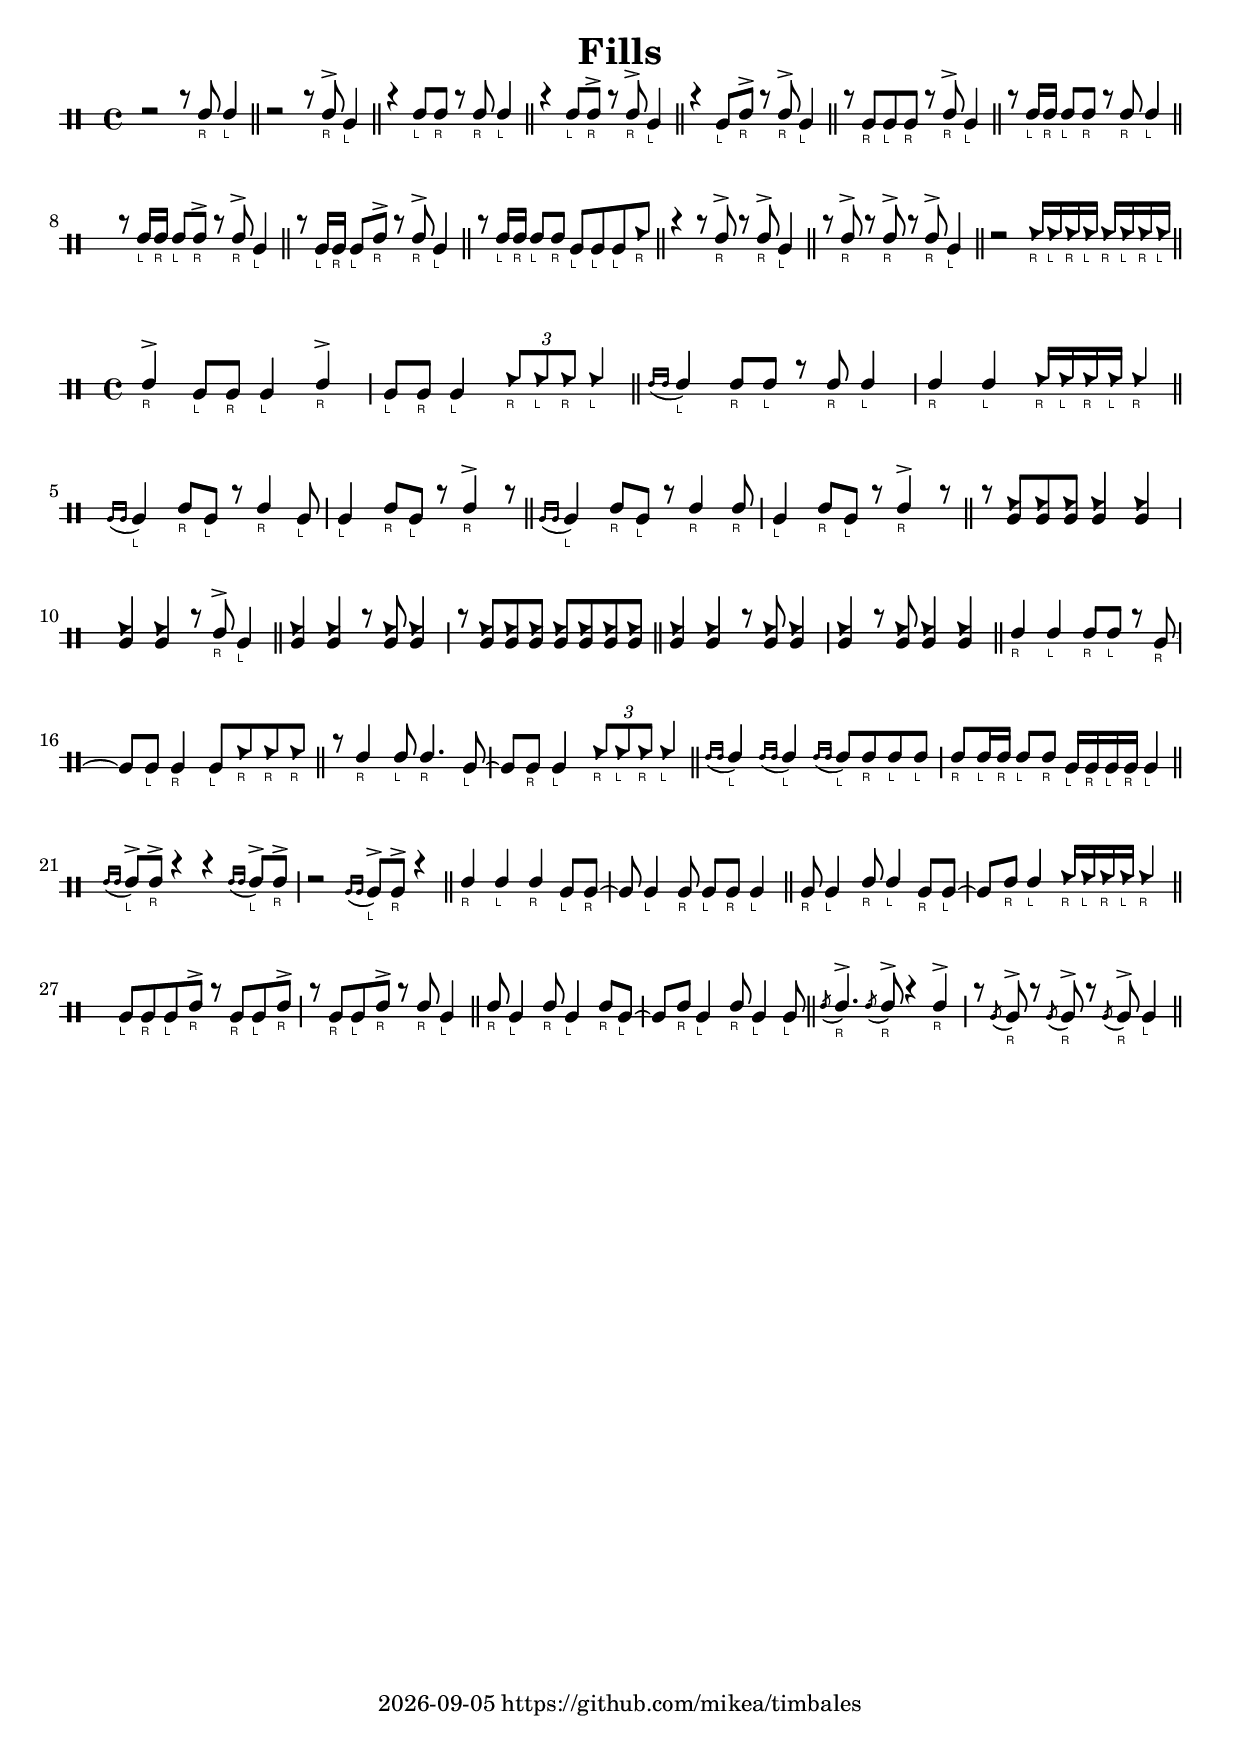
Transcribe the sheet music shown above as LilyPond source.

\version "2.24.2"

\include "common/all.ly"

date = #(strftime "%Y-%m-%d" (localtime (current-time)))

\header {
  title = "Fills"
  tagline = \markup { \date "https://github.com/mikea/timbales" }
}


% one bar

\newTimbalesStaff \newDrumVoice \drummode { 
    r2 r8 timh8_"R" timh4_"L" | \bar "||"
    r2 r8 timh8_"R"^> timl4_"L" | \bar "||"
    r4 timh8_"L" timh8_"R" r8 timh8_"R" timh4_"L" | \bar "||"
    r4 timh8_"L" timh8_"R"^> r8 timh8_"R"^> timl4_"L" | \bar "||"
    r4 timl8_"L" timh8_"R"^> r8 timh8_"R"^> timl4_"L" | \bar "||"
    r8 timl8_"R" timl8_"L" timl8_"R" r8 timh8_"R"^> timl4_"L" | \bar "||"

    r8 timh16_"L" timh16_"R" timh8_"L" timh8_"R" r8 timh8_"R" timh4_"L" | \bar "||"
    r8 timh16_"L" timh16_"R" timh8_"L" timh8_"R"^> r8 timh8_"R"^> timl4_"L" | \bar "||"
    r8 timl16_"L" timl16_"R" timl8_"L" timh8_"R"^> r8 timh8_"R"^> timl4_"L" | \bar "||"
    r8 timh16_"L" timh16_"R" timh8_"L" timh8_"R" timl8_"L" timl8_"L" timl8_"L" cb8_"R" | \bar "||"

    r4  r8 timh8_"R"^>  r8 timh8_"R"^> timl4_"L" | \bar "||"
    r8 timh8_"R"^>  r8 timh8_"R"^>  r8 timh8_"R"^> timl4_"L" | \bar "||"
    r2 cb16_"R" cb16_"L" cb16_"R" cb16_"L" cb16_"R" cb16_"L" cb16_"R" cb16_"L" | \bar "||"
}

% two bars

\newTimbalesStaff \newDrumVoice \drummode { 
    timh4_"R"^> timl8_"L" timl8_"R" timl4_"L" timh4_"R"^> | 
    timl8_"L" timl8_"R" timl4_"L" \tuplet 3/2 { cb8_"R" cb8_"L" cb8_"R" } cb4_"L" | \bar "||" 

    \drag timh4_"L" timh8_"R" timh8_"L" r8 timh8_"R" timh4_"L" | 
    timh4_"R" timh4_"L"  cb16_"R" cb16_"L" cb16_"R" cb16_"L" cb4_"R" | \bar "||" 

    \break

    \drag timl4_"L" timh8_"R" timl8_"L" r8 timh4_"R" timl8_"L" | 
    timl4_"L" timh8_"R" timl8_"L" r8 timh4_"R"^> r8 | \bar "||" 

    \drag timl4_"L" timh8_"R" timl8_"L" r8 timh4_"R" timh8_"R" | 
    timl4_"L" timh8_"R" timl8_"L" r8 timh4_"R"^> r8 | \bar "||" 

    r8 <<timl8 cb8>> <<timl8 cb8>> <<timl8 cb8>> <<timl4 cb4>>  <<timl4 cb4>> |
    <<timl4 cb4>>  <<timl4 cb4>> r8 timh8_"R"^> timl4_"L" | \bar "||" 

    <<timl4 cb4>>  <<timl4 cb4>> r8 <<timl8 cb8>> <<timl4 cb4>> |
    r8 <<timl8 cb8>> <<timl8 cb8>> <<timl8 cb8>> <<timl8 cb8>> <<timl8 cb8>> <<timl8 cb8>> <<timl8 cb8>>  | \bar "||" 

    <<timl4 cb4>>  <<timl4 cb4>> r8 <<timl8 cb8>> <<timl4 cb4>> |
    <<timl4 cb4>> r8 <<timl8 cb8>> <<timl4 cb4>> <<timl4 cb4>> | \bar "||" 

    timh4_"R" timh4_"L" timh8_"R" timh8_"L" r8 timl8_"R"~ |
    timl8 timl8_"L" timl4_"R" timl8_"L" cb8_"R" cb8_"R" cb8_"R" | \bar "||" 

    r8 timh4_"R" timh8_"L" timh4._"R" timl8_"L"~ |
    timl8 timl8_"R" timl4_"L"  \tuplet 3/2 { cb8_"R" cb8_"L" cb8_"R" } cb4_"L" | \bar "||" 

    \drag timh4_"L" \drag timh4_"L" \drag timh8_"L" timh8_"R" timh8_"L" timh8_"L" |
    timh8_"R" timh16_"L" timh16_"R" timh8_"L" timh8_"R" timl16_"L" timl16_"R" timl16_"L" timl16_"R" timl4_"L" | \bar "||" 

    \drag timh8_"L"^> timh8_"R"^> r4 r4 \drag timh8_"L"^> timh8_"R"^> |
    r2 \drag timl8_"L"^> timl8_"R"^> r4 | \bar "||" 

    timh4_"R" timh4_"L" timh4_"R" timl8_"L" timl8_"R"~ |
    timl8 timl4_"L" timl8_"R" timl8_"L" timl8_"R" timl4_"L" | \bar "||"

    timl8_"R" timl4_"L" timh8_"R" timh4_"L" timl8_"R" timl8_"L"~ |
    timl8 timh8_"R" timh4_"L" cb16_"R" cb16_"L" cb16_"R" cb16_"L" cb4_"R" | \bar "||"

    timl8_"L" timl8_"R" timl8_"L" timh8_"R"^> r8 timl8_"R" timl8_"L" timh8_"R"^> |
    r8 timl8_"R" timl8_"L" timh8_"R"^> r8 timh8_"R" timl4_"L" | \bar "||"

    timh8_"R" timl4_"L" timh8_"R" timl4_"L" timh8_"R" timl8_"L"~ |
    timl8 timh8_"R" timl4_"L" timh8_"R" timl4_"L" timl8_"L" | \bar "||"

    \flam timh4._"R"^> \flam timh8_"R"^> r4 timh4_"R"^> |
    r8 \flam timl8_"R"^> r8 \flam timl8_"R"^> r8 \flam timl8_"R"^> timl4_"L" | \bar "||"
}

